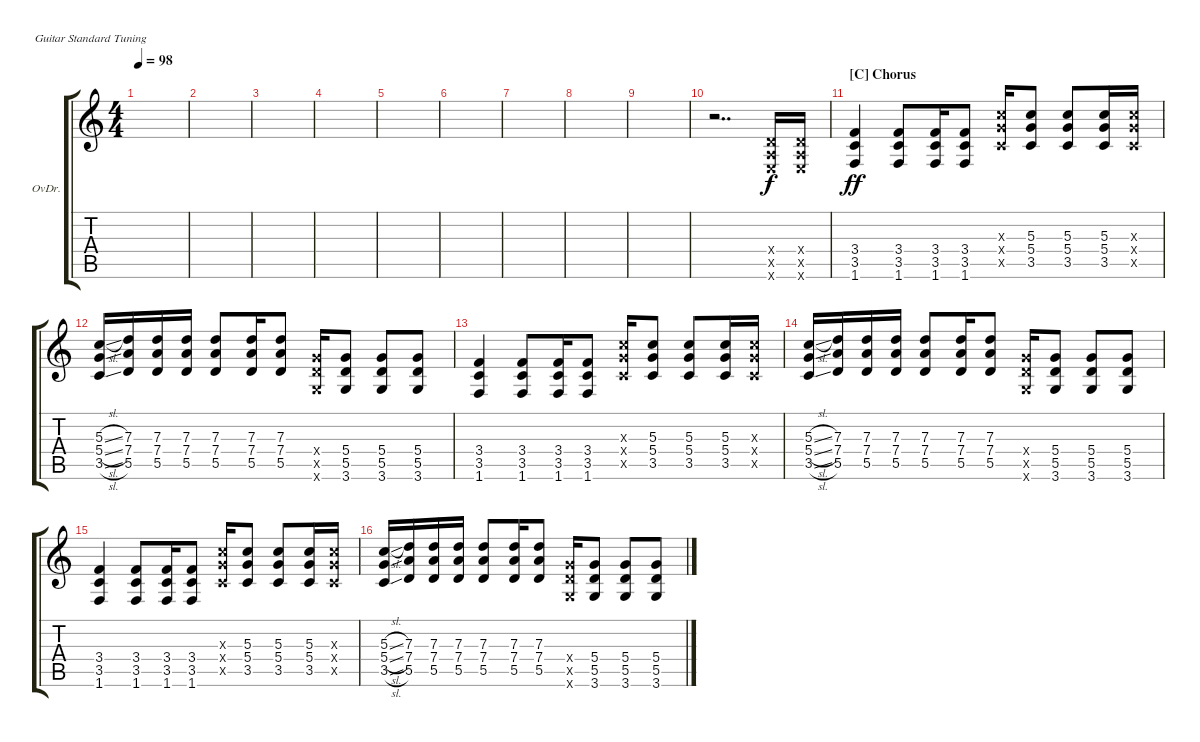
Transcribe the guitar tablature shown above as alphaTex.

\defaultSystemsLayout 4
\bracketExtendMode groupsimilarinstruments
\firstSystemTrackNameOrientation horizontal
\otherSystemsTrackNameOrientation horizontal
\track ("Overdriven Guitar (John Frucsiante)" "OvDr.") {instrument overdrivenguitar}
\staff {score tabs}
\tuning (E4 B3 G3 D3 A2 E2)
\ts (4 4)
\tempo 98
\clef g2
\scale
0.333333
\ks c
|
\scale
0.333333 |
\scale
0.333333 |
\scale
0.333333 |
\scale
0.333333 |
\scale
0.333333 |
\scale
0.333333 |
\scale
0.333333 |
\scale
0.333333 |
\scale
0.333333 r.2{dd} (0.6{x} 0.5{x} 0.4{x}).16 (0.4{x} 0.5{x} 0.6{x}).16 |
\section ("C" "Chorus")
\scale
0.333333 (1.6 3.5 3.4).4{dy ff} (3.4 3.5 1.6).8 (1.6 3.5 3.4).16 (3.4 3.5 1.6).8 (3.5{x} 5.4{x} 5.3{x}).16 (3.5 5.4 5.3).8 (3.5 5.4 5.3).8 (3.5 5.4 5.3).16 (3.5{x} 5.4{x} 5.3{x}).16 |
\scale
0.333333 (3.5{sl} 5.4{sl} 5.3{sl}).16 (5.5 7.4 7.3).16 (5.5 7.4 7.3).16 (7.3 7.4 5.5).16 (5.5 7.4 7.3).8 (7.3 7.4 5.5).16 (5.5 7.4 7.3).8 (3.6{x} 5.5{x} 5.4{x}).16 (3.6 5.5 5.4).8 (3.6 5.5 5.4).8 (3.6 5.5 5.4).8 |
\scale
0.333333 (1.6 3.5 3.4).4 (3.4 3.5 1.6).8 (1.6 3.5 3.4).16 (3.4 3.5 1.6).8 (3.5{x} 5.4{x} 5.3{x}).16 (3.5 5.4 5.3).8 (3.5 5.4 5.3).8 (3.5 5.4 5.3).16 (3.5{x} 5.4{x} 5.3{x}).16 |
\scale
0.333333 (3.5{sl} 5.4{sl} 5.3{sl}).16 (5.5 7.4 7.3).16 (5.5 7.4 7.3).16 (7.3 7.4 5.5).16 (5.5 7.4 7.3).8 (7.3 7.4 5.5).16 (5.5 7.4 7.3).8 (3.6{x} 5.5{x} 5.4{x}).16 (3.6 5.5 5.4).8 (3.6 5.5 5.4).8 (3.6 5.5 5.4).8 |
\scale
0.333333 (1.6 3.5 3.4).4 (3.4 3.5 1.6).8 (1.6 3.5 3.4).16 (3.4 3.5 1.6).8 (3.5{x} 5.4{x} 5.3{x}).16 (3.5 5.4 5.3).8 (3.5 5.4 5.3).8 (3.5 5.4 5.3).16 (3.5{x} 5.4{x} 5.3{x}).16 |
\scale
0.333333 (3.5{sl} 5.4{sl} 5.3{sl}).16 (5.5 7.4 7.3).16 (5.5 7.4 7.3).16 (7.3 7.4 5.5).16 (5.5 7.4 7.3).8 (7.3 7.4 5.5).16 (5.5 7.4 7.3).8 (3.6{x} 5.5{x} 5.4{x}).16 (3.6 5.5 5.4).8 (3.6 5.5 5.4).8 (3.6 5.5 5.4).8
